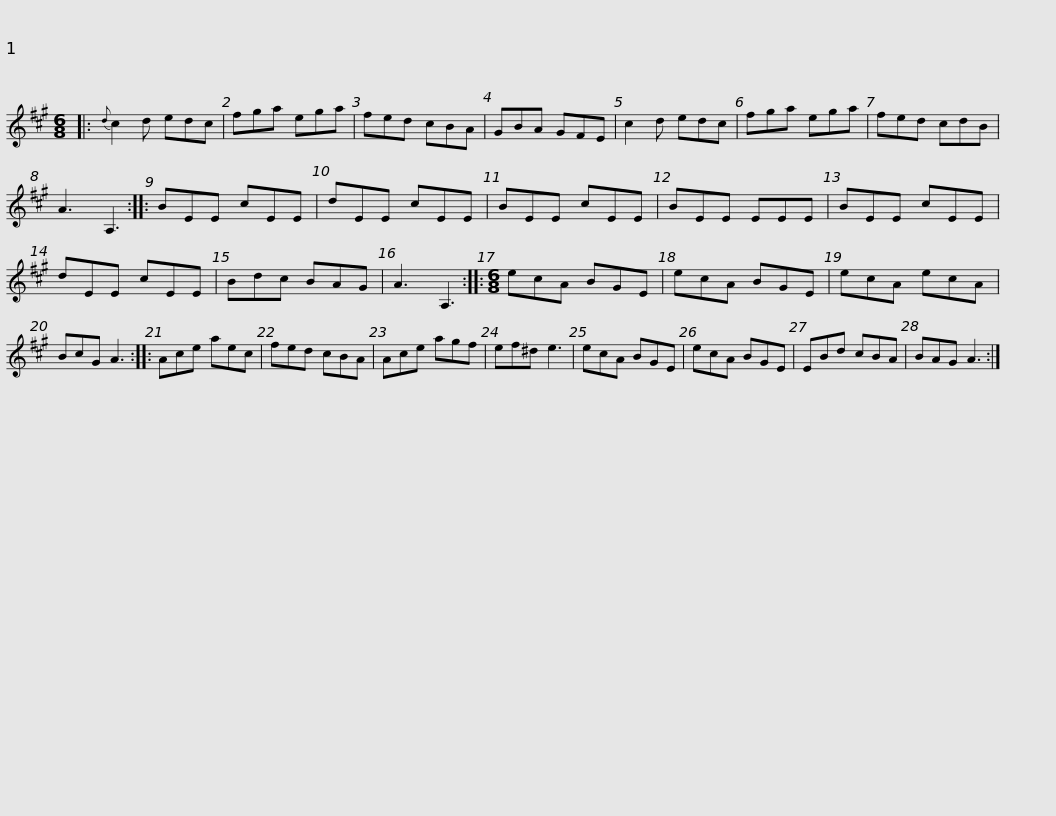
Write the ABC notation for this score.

X:1
L:1/8
M:6/8
I:linebreak $
K:A
V:1 treble
V:1
|:{d} c2 d edc | fga ega | fed cBA | GBA GFE | c2 d edc | %5
 fga ega | fed cdB |$ A3 A,3 :: BEE cEE | dEE cEE | %10
 BEE cEE | BEE EEE | BEE cEE | dEE cEE |$ Bdc BAG | %15
 A3 A,3 ::[M:6/8] ecA BGE | ecA BGE | ecA ecA | BcG A3 :: %20
 Ace aec |$ fed cBA | Ace agf | ef^d e3 | ecA BGE | %25
 ecA BGE | EBd cBA | BAG A3 :| %28
